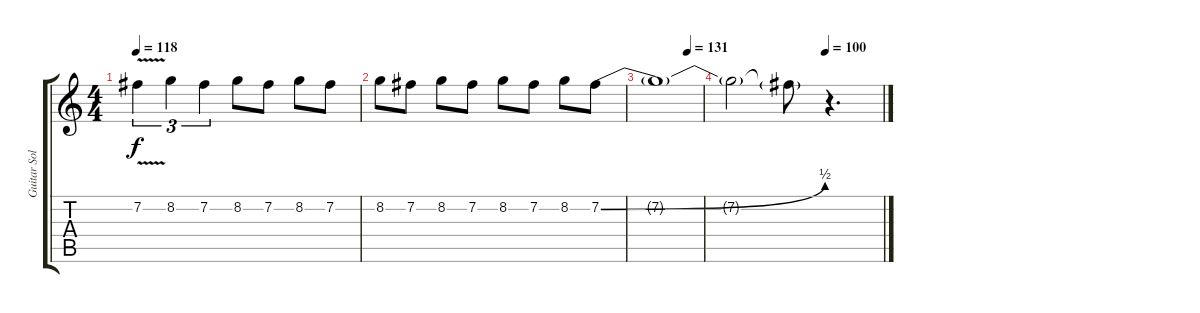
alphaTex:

\track ("Guitar Solo" "Guitar Sol") {instrument distortionguitar}
\staff {score tabs}
\tuning (E4 B3 G3 D3 A2 E2) {hide}
\ts (4 4)
\tempo 118
\clef g2
\ks c
7.2{v}.4{tu (3 2) dy f} 8.2.4{tu (3 2)} 7.2.4{tu (3 2)} 8.2.8 7.2.8 8.2.8 7.2.8 |
8.2.8 7.2.8 8.2.8 7.2.8 8.2.8 7.2.8 8.2.8 7.2{be (bend 0 0 60 2)}.8 |
\tempo (131 0.6875)
7.2{t}.1 |
\tempo (100 0.625)
7.2{t}.2 7.2{t}.8 r.4{d}
